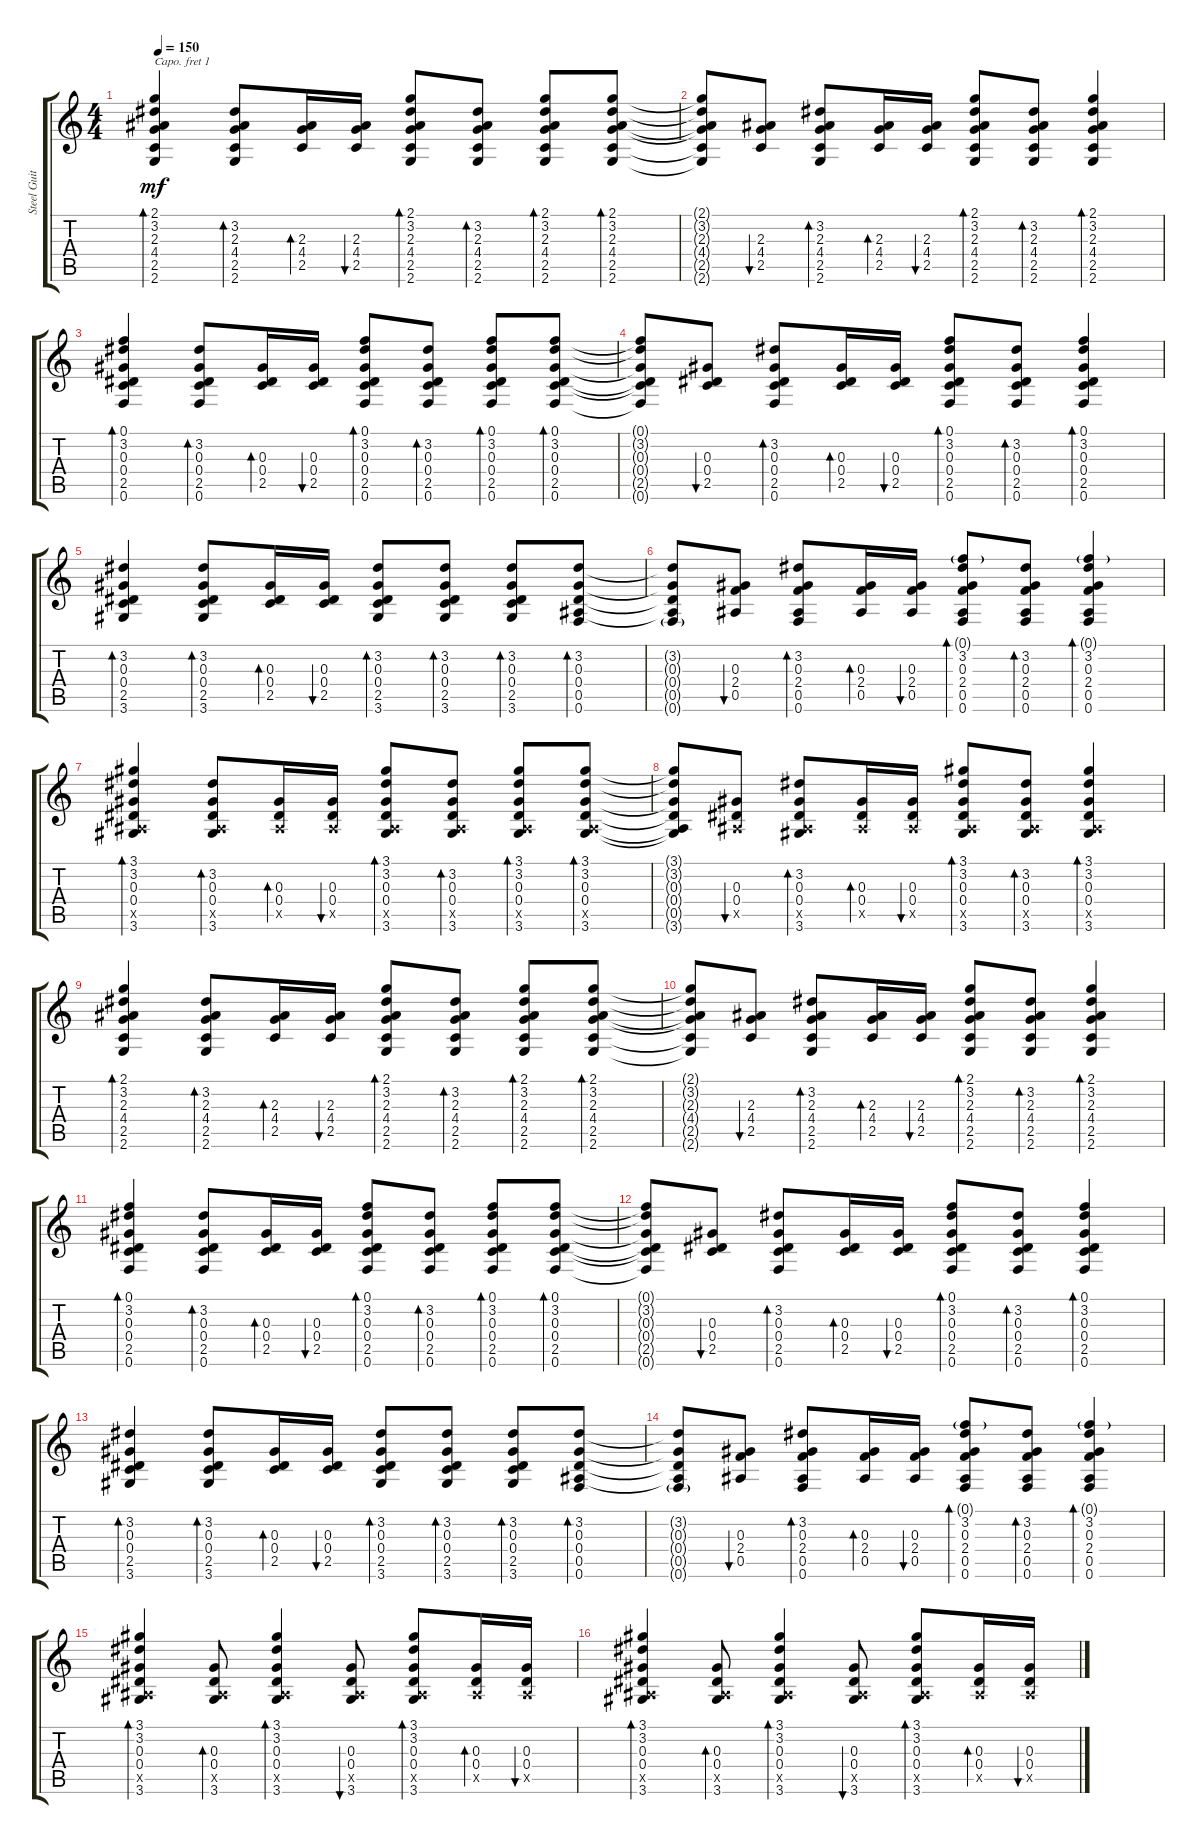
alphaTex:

\track ("Steel Guitar" "Steel Guit") {instrument acousticguitarsteel}
\staff {score tabs}
\capo 1
\tuning (E4 B3 G3 D3 A2 E2) {hide}
\ts (4 4)
\tempo 150
\clef g2
\ks c
(2.1 3.2 2.3 4.4 2.5 2.6).4{bd 30 dy mf} (3.2 2.3 4.4 2.5 2.6).8{bd 30} (2.3 4.4 2.5).16{bd 30} (2.3 4.4 2.5).16{bu 30} (2.1 3.2 2.3 4.4 2.5 2.6).8{bd 30} (3.2 2.3 4.4 2.5 2.6).8{bd 30} (2.1 3.2 2.3 4.4 2.5 2.6).8{bd 30} (2.1 3.2 2.3 4.4 2.5 2.6).8{bd 30} |
(2.1{t} 3.2{t} 2.3{t} 4.4{t} 2.5{t} 2.6{t}).8 (2.3 4.4 2.5).8{bu 30} (3.2 2.3 4.4 2.5 2.6).8{bd 30} (2.3 4.4 2.5).16{bd 30} (2.3 4.4 2.5).16{bu 30} (2.1 3.2 2.3 4.4 2.5 2.6).8{bd 30} (3.2 2.3 4.4 2.5 2.6).8{bd 30} (2.1 3.2 2.3 4.4 2.5 2.6).4{bd 30} |
(0.1 3.2 0.3 0.4 2.5 0.6).4{bd 30} (3.2 0.3 0.4 2.5 0.6).8{bd 30} (0.3 0.4 2.5).16{bd 30} (0.3 0.4 2.5).16{bu 30} (0.1 3.2 0.3 0.4 2.5 0.6).8{bd 30} (3.2 0.3 0.4 2.5 0.6).8{bd 30} (0.1 3.2 0.3 0.4 2.5 0.6).8{bd 30} (0.1 3.2 0.3 0.4 2.5 0.6).8{bd 30} |
(0.1{t} 3.2{t} 0.3{t} 0.4{t} 2.5{t} 0.6{t}).8 (0.3 0.4 2.5).8{bu 30} (3.2 0.3 0.4 2.5 0.6).8{bd 30} (0.3 0.4 2.5).16{bd 30} (0.3 0.4 2.5).16{bu 30} (0.1 3.2 0.3 0.4 2.5 0.6).8{bd 30} (3.2 0.3 0.4 2.5 0.6).8{bd 30} (0.1 3.2 0.3 0.4 2.5 0.6).4{bd 30} |
(3.2 0.3 0.4 2.5 3.6).4{bd 30} (3.2 0.3 0.4 2.5 3.6).8{bd 30} (0.3 0.4 2.5).16{bd 30} (0.3 0.4 2.5).16{bu 30} (3.2 0.3 0.4 2.5 3.6).8{bd 30} (3.2 0.3 0.4 2.5 3.6).8{bd 30} (3.2 0.3 0.4 2.5 3.6).8{bd 30} (3.2 0.3 0.4 0.5 0.6).8{bd 30} |
(3.2{t} 0.3{t} 0.4{t} 0.5{t} 0.6{g}).8 (0.3 2.4 0.5).8{bu 30} (3.2 0.3 2.4 0.5 0.6).8{bd 30} (0.3 2.4 0.5).16{bd 30} (0.3 2.4 0.5).16{bu 30} (0.1{g} 3.2 0.3 2.4 0.5 0.6).8{bd 30} (3.2 0.3 2.4 0.5 0.6).8{bd 30} (0.1{g} 3.2 0.3 2.4 0.5 0.6).4{bd 30} |
(3.1 3.2 0.3 0.4 0.5{x} 3.6).4{bd 30} (3.2 0.3 0.4 0.5{x} 3.6).8{bd 30} (0.3 0.4 0.5{x}).16{bd 30} (0.3 0.4 0.5{x}).16{bu 30} (3.1 3.2 0.3 0.4 0.5{x} 3.6).8{bd 30} (3.2 0.3 0.4 0.5{x} 3.6).8{bd 30} (3.1 3.2 0.3 0.4 0.5{x} 3.6).8{bd 30} (3.1 3.2 0.3 0.4 0.5{x} 3.6).8{bd 30} |
(3.1{t} 3.2{t} 0.3{t} 0.4{t} 0.5{t} 3.6{t}).8 (0.3 0.4 0.5{x}).8{bu 30} (3.2 0.3 0.4 0.5{x} 3.6).8{bd 30} (0.3 0.4 0.5{x}).16{bd 30} (0.3 0.4 0.5{x}).16{bu 30} (3.1 3.2 0.3 0.4 0.5{x} 3.6).8{bd 30} (3.2 0.3 0.4 0.5{x} 3.6).8{bd 30} (3.1 3.2 0.3 0.4 0.5{x} 3.6).4{bd 30} |
(2.1 3.2 2.3 4.4 2.5 2.6).4{bd 30} (3.2 2.3 4.4 2.5 2.6).8{bd 30} (2.3 4.4 2.5).16{bd 30} (2.3 4.4 2.5).16{bu 30} (2.1 3.2 2.3 4.4 2.5 2.6).8{bd 30} (3.2 2.3 4.4 2.5 2.6).8{bd 30} (2.1 3.2 2.3 4.4 2.5 2.6).8{bd 30} (2.1 3.2 2.3 4.4 2.5 2.6).8{bd 30} |
(2.1{t} 3.2{t} 2.3{t} 4.4{t} 2.5{t} 2.6{t}).8 (2.3 4.4 2.5).8{bu 30} (3.2 2.3 4.4 2.5 2.6).8{bd 30} (2.3 4.4 2.5).16{bd 30} (2.3 4.4 2.5).16{bu 30} (2.1 3.2 2.3 4.4 2.5 2.6).8{bd 30} (3.2 2.3 4.4 2.5 2.6).8{bd 30} (2.1 3.2 2.3 4.4 2.5 2.6).4{bd 30} |
(0.1 3.2 0.3 0.4 2.5 0.6).4{bd 30} (3.2 0.3 0.4 2.5 0.6).8{bd 30} (0.3 0.4 2.5).16{bd 30} (0.3 0.4 2.5).16{bu 30} (0.1 3.2 0.3 0.4 2.5 0.6).8{bd 30} (3.2 0.3 0.4 2.5 0.6).8{bd 30} (0.1 3.2 0.3 0.4 2.5 0.6).8{bd 30} (0.1 3.2 0.3 0.4 2.5 0.6).8{bd 30} |
(0.1{t} 3.2{t} 0.3{t} 0.4{t} 2.5{t} 0.6{t}).8 (0.3 0.4 2.5).8{bu 30} (3.2 0.3 0.4 2.5 0.6).8{bd 30} (0.3 0.4 2.5).16{bd 30} (0.3 0.4 2.5).16{bu 30} (0.1 3.2 0.3 0.4 2.5 0.6).8{bd 30} (3.2 0.3 0.4 2.5 0.6).8{bd 30} (0.1 3.2 0.3 0.4 2.5 0.6).4{bd 30} |
(3.2 0.3 0.4 2.5 3.6).4{bd 30} (3.2 0.3 0.4 2.5 3.6).8{bd 30} (0.3 0.4 2.5).16{bd 30} (0.3 0.4 2.5).16{bu 30} (3.2 0.3 0.4 2.5 3.6).8{bd 30} (3.2 0.3 0.4 2.5 3.6).8{bd 30} (3.2 0.3 0.4 2.5 3.6).8{bd 30} (3.2 0.3 0.4 0.5 0.6).8{bd 30} |
(3.2{t} 0.3{t} 0.4{t} 0.5{t} 0.6{g}).8 (0.3 2.4 0.5).8{bu 30} (3.2 0.3 2.4 0.5 0.6).8{bd 30} (0.3 2.4 0.5).16{bd 30} (0.3 2.4 0.5).16{bu 30} (0.1{g} 3.2 0.3 2.4 0.5 0.6).8{bd 30} (3.2 0.3 2.4 0.5 0.6).8{bd 30} (0.1{g} 3.2 0.3 2.4 0.5 0.6).4{bd 30} |
(3.1 3.2 0.3 0.4 0.5{x} 3.6).4{bd 30} (0.3 0.4 0.5{x} 3.6).8{bd 30} (3.1 3.2 0.3 0.4 0.5{x} 3.6).4{bd 30} (0.3 0.4 0.5{x} 3.6).8{bu 30} (3.1 3.2 0.3 0.4 0.5{x} 3.6).8{bd 30} (0.3 0.4 0.5{x}).16{bd 30} (0.3 0.4 0.5{x}).16{bu 30} |
(3.1 3.2 0.3 0.4 0.5{x} 3.6).4{bd 30} (0.3 0.4 0.5{x} 3.6).8{bd 30} (3.1 3.2 0.3 0.4 0.5{x} 3.6).4{bd 30} (0.3 0.4 0.5{x} 3.6).8{bu 30} (3.1 3.2 0.3 0.4 0.5{x} 3.6).8{bd 30} (0.3 0.4 0.5{x}).16{bd 30} (0.3 0.4 0.5{x}).16{bu 30}
